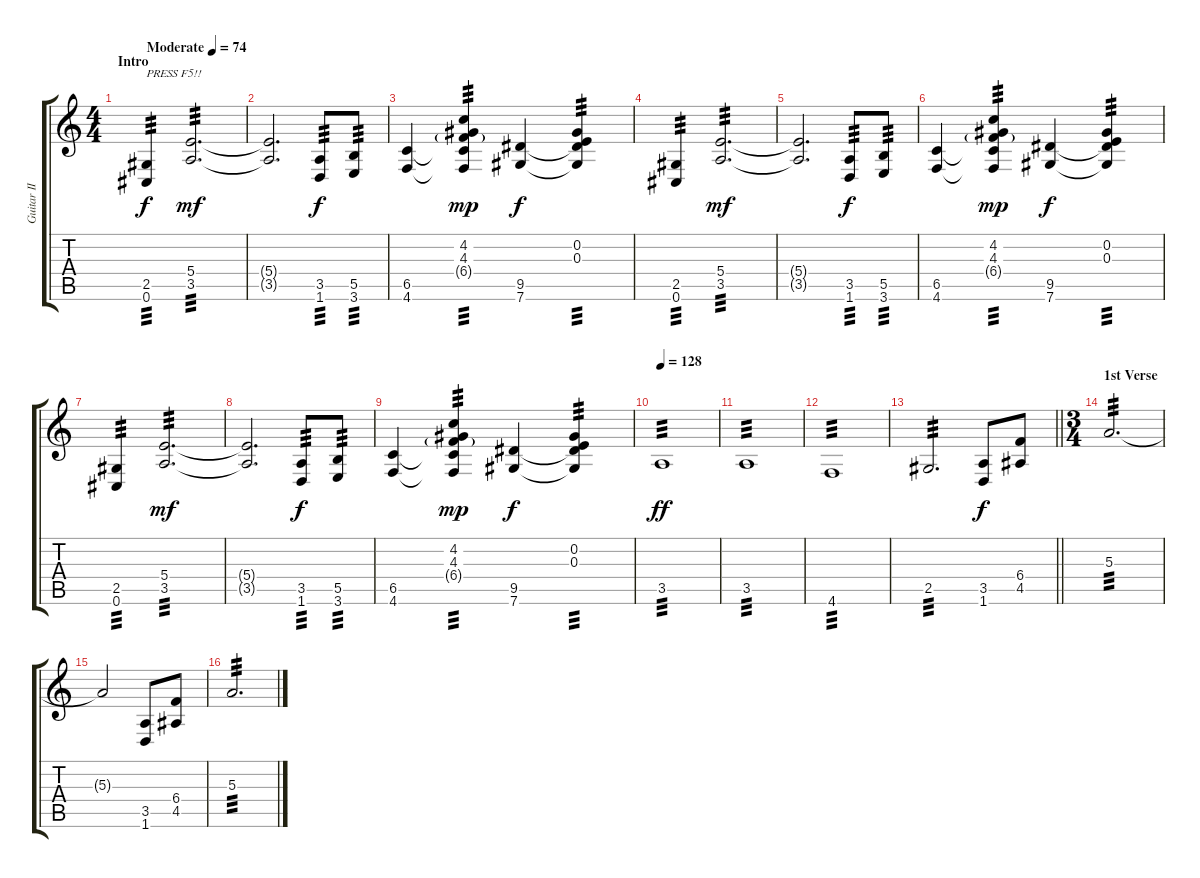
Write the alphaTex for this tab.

\track ("Guitar II" "Guitar II") {instrument distortionguitar}
\staff {score tabs}
\tuning (Db4 Ab3 E3 B2 Gb2 Db2) {hide}
\ts (4 4)
\section ("" "Intro")
\tempo (74 "Moderate")
\clef g2
\ks c
(2.5 0.6).4{txt "PRESS F5!!" tp 3 dy f instrument distortionguitar} (5.4 3.5).2{d tp 3 dy mf} |
(5.4{t} 3.5{t}).2{d} (3.5 1.6).8{tp 3 dy f} (5.5 3.6).8{tp 3} |
(6.5 4.6).4 (4.2 4.3 6.4{g} 6.5{t} 4.6{t}).4{tp 3 dy mp} (9.5 7.6).4{dy f} (0.2 0.3 9.5{t} 7.6{t}).4{tp 3} |
(2.5 0.6).4{tp 3} (5.4 3.5).2{d tp 3 dy mf} |
(5.4{t} 3.5{t}).2{d} (3.5 1.6).8{tp 3 dy f} (5.5 3.6).8{tp 3} |
(6.5 4.6).4 (4.2 4.3 6.4{g} 6.5{t} 4.6{t}).4{tp 3 dy mp} (9.5 7.6).4{dy f} (0.2 0.3 9.5{t} 7.6{t}).4{tp 3} |
(2.5 0.6).4{tp 3} (5.4 3.5).2{d tp 3 dy mf} |
(5.4{t} 3.5{t}).2{d} (3.5 1.6).8{tp 3 dy f} (5.5 3.6).8{tp 3} |
(6.5 4.6).4 (4.2 4.3 6.4{g} 6.5{t} 4.6{t}).4{tp 3 dy mp} (9.5 7.6).4{dy f} (0.2 0.3 9.5{t} 7.6{t}).4{tp 3} |
\tempo 128
3.5.1{tp 3 dy ff} |
3.5.1{tp 3} |
4.6.1{tp 3} |
\barLineRight lightlight
2.5.2{d tp 3} (3.5 1.6).8{dy f} (6.4 4.5).8 |
\ts (3 4)
\section ("" "1st Verse")
5.3.2{d tp 3} |
5.3{t}.2 (3.5 1.6).8 (6.4 4.5).8 |
5.3.2{d tp 3}
